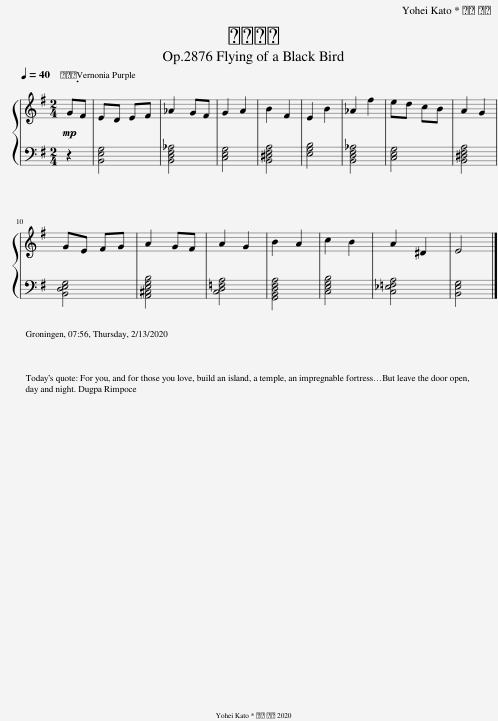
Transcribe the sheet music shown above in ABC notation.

X:1
%%score { 1 | 2 }
L:1/8
Q:1/4=40
M:2/4
I:linebreak $
K:G
V:1 treble
V:2 bass
V:1
!mp! GF | ED EF | _A2 GF | G2 A2 | B2 F2 | %5
 E2 B2 | _A2 f2 | ed cB | A2 G2 |$ GE FG | %10
 A2 GF | A2 G2 | B2 A2 | c2 B2 | A2 ^D2 | %15
 E4 |] %16
V:2
 z2 | [B,,E,G,]4 | [B,,D,F,_A,]4 | [C,E,G,]4 | [B,,^D,F,A,]4 | %5
 [E,G,B,]4 | [B,,D,F,_A,]4 | [C,E,G,]4 | [B,,^D,F,A,]4 |$ [B,,D,E,G,]4 | %10
 [A,,^C,E,G,B,]4 | [C,D,=F,A,]4 | [G,,B,,D,F,A,]4 | [C,E,G,B,]4 | [C,_E,=F,A,]4 | %15
 [B,,E,G,]4 |] %16
